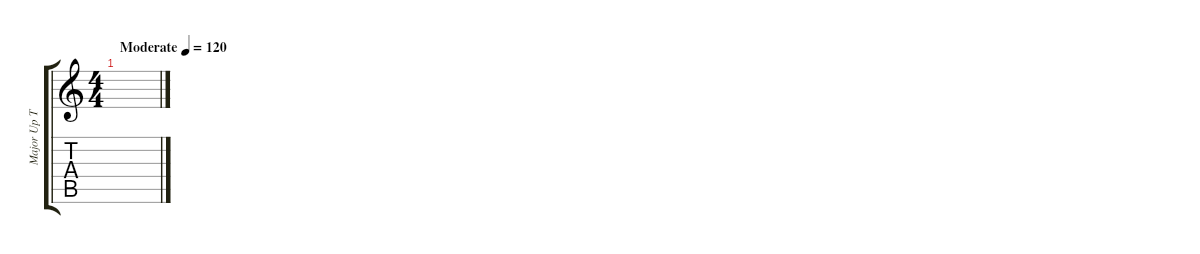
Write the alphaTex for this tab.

\track ("Major Up Three Down Two" "Major Up T") {instrument acousticguitarsteel}
\staff {score tabs}
\tuning (E4 B3 G3 D3 A2 E2) {hide}
\ts (4 4)
\tempo (120 "Moderate")
\clef g2
\ks c
